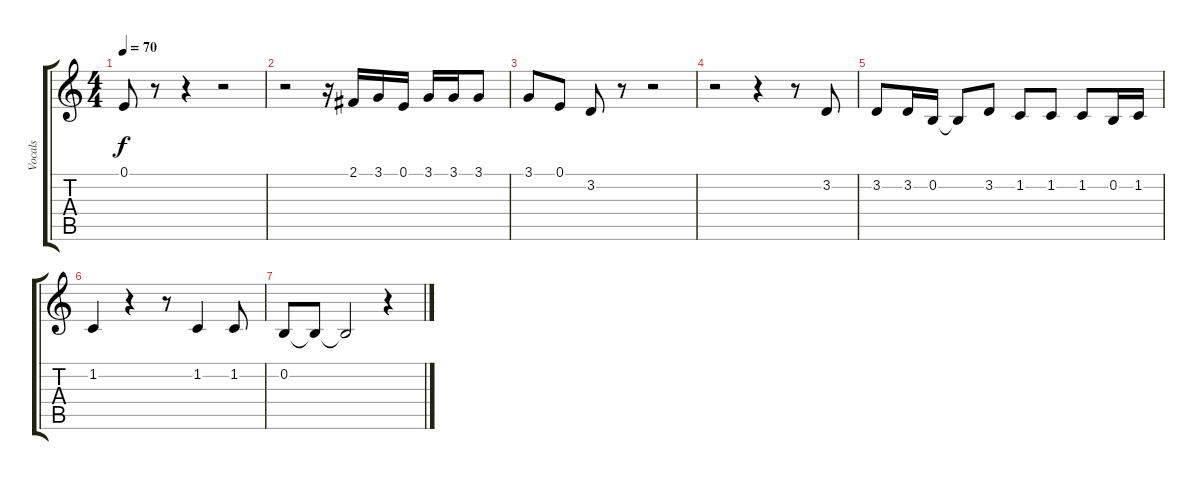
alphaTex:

\track ("Vocals" "Vocals") {instrument lead1square}
\staff {score tabs}
\tuning (E4 B3 G3 D3 A2 E2) {hide}
\ts (4 4)
\tempo 70
\clef g2
\ks c
0.1.8{dy f} r.8 r.4 r.2 |
r.2 r.16 2.1.16 3.1.16 0.1.16 3.1.16 3.1.16 3.1.8 |
3.1.8 0.1.8 3.2.8 r.8 r.2 |
r.2 r.4 r.8 3.2.8 |
3.2.8 3.2.16 0.2.16 0.2{t}.8 3.2.8 1.2.8 1.2.8 1.2.8 0.2.16 1.2.16 |
1.2.4 r.4 r.8 1.2.4 1.2.8 |
0.2.8 0.2{t}.8{volume 11} 0.2{t}.2{volume 7} r.4
